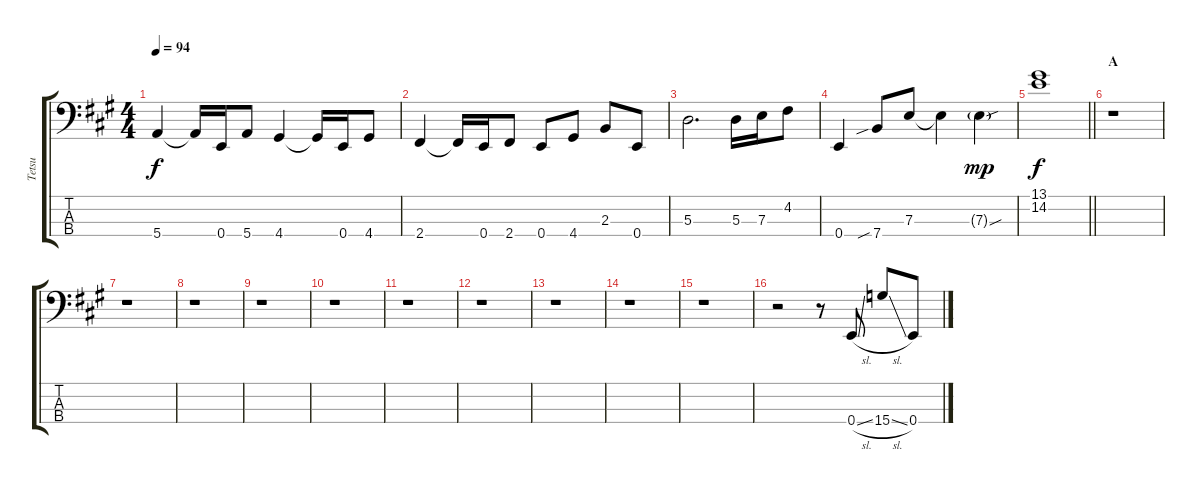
\track ("Tetsu" "Tetsu") {instrument electricbasspick}
\staff {score tabs}
\tuning (G2 D2 A1 E1) {hide}
\ts (4 4)
\tempo 94
\clef f4
\ks a
5.4.4{dy f instrument electricbasspick} 5.4{t}.16 0.4.16 5.4.8 4.4.4 4.4{t}.16 0.4.16 4.4.8 |
2.4.4 2.4{t}.16 0.4.16 2.4.8 0.4.8 4.4.8 2.3.8 0.4.8 |
5.3.2{d} 5.3.16 7.3.16 4.2.8 |
0.4.4 7.4{sib}.8 7.3.8 7.3{t}.4 7.3{sou g}.4{dy mp} |
\barLineRight lightlight
(13.1 14.2).1{dy f} |
\section ("" "A")
r.1 |
r.1 |
r.1 |
r.1 |
r.1 |
r.1 |
r.1 |
r.1 |
r.1 |
r.1 |
r.2 r.8 0.4{sl}.8 15.4{sl}.8 0.4.8
